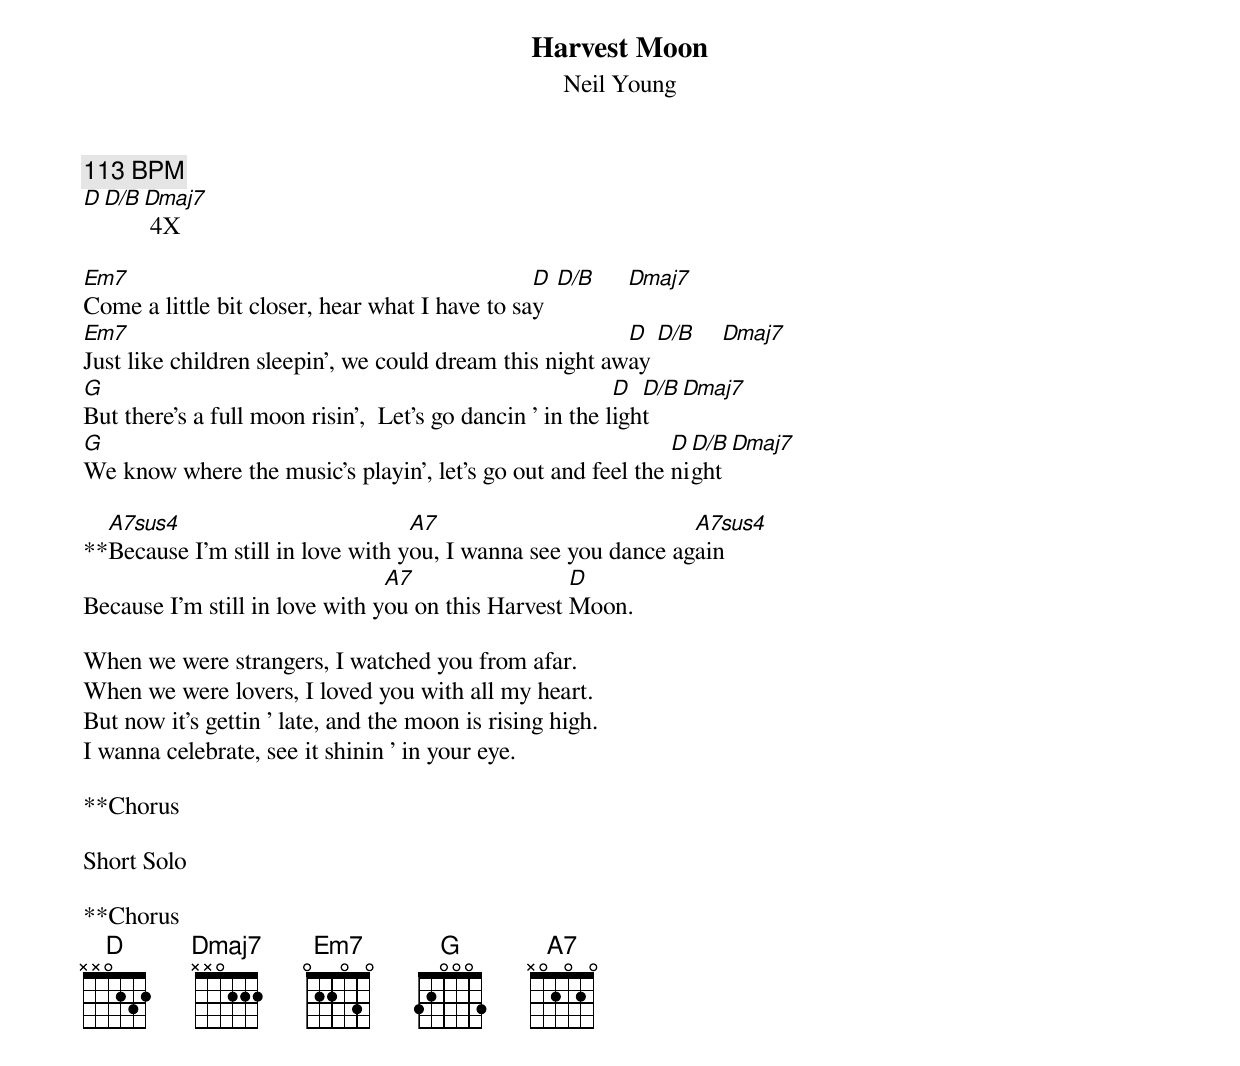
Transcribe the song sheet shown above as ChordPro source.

{title:Harvest Moon}
{subtitle:Neil Young}
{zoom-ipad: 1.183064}
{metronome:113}
{c:113 BPM}
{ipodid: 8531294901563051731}
[D][D/B][Dmaj7] 4X

[Em7]Come a little bit closer, hear what I have to sa[D]y  [D/B]     [Dmaj7]
[Em7]Just like children sleepin', we could dream this night aw[D]ay [D/B]    [Dmaj7]
[G]But there's a full moon risin',  Let's go dancin ' in the l[D]igh[D/B]t   [Dmaj7]
[G]We know where the music's playin', let's go out and feel the [D]ni[D/B]ght [Dmaj7]

**[A7sus4]Because I'm still in love with y[A7]ou, I wanna see you dance ag[A7sus4]ain
Because I'm still in love with y[A7]ou on this Harvest [D]Moon.

When we were strangers, I watched you from afar.
When we were lovers, I loved you with all my heart.
But now it's gettin ' late, and the moon is rising high.
I wanna celebrate, see it shinin ' in your eye.

**Chorus

Short Solo

**Chorus
